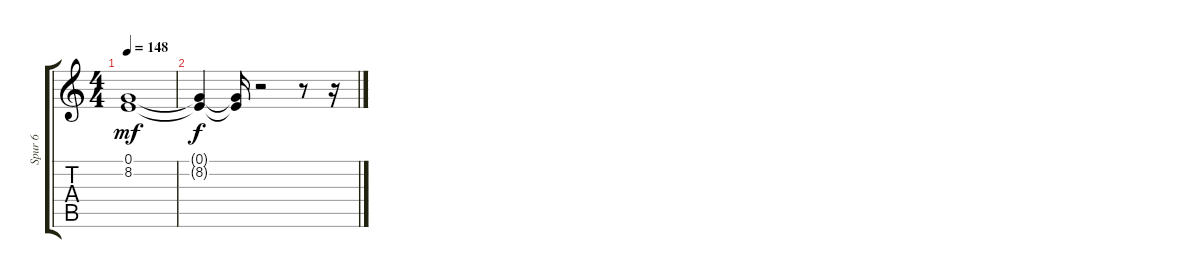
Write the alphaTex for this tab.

\track ("Spur 6" "Spur 6") {instrument stringensemble1}
\staff {score tabs}
\tuning (E4 B3 G3 D3 A2 E2) {hide}
\ts (4 4)
\tempo 148
\clef g2
\ks c
(0.1 8.2).1{dy mf} |
(0.1{t} 8.2{t}).4{dy f} (0.1{t} 8.2{t}).16 r.2 r.8 r.16
